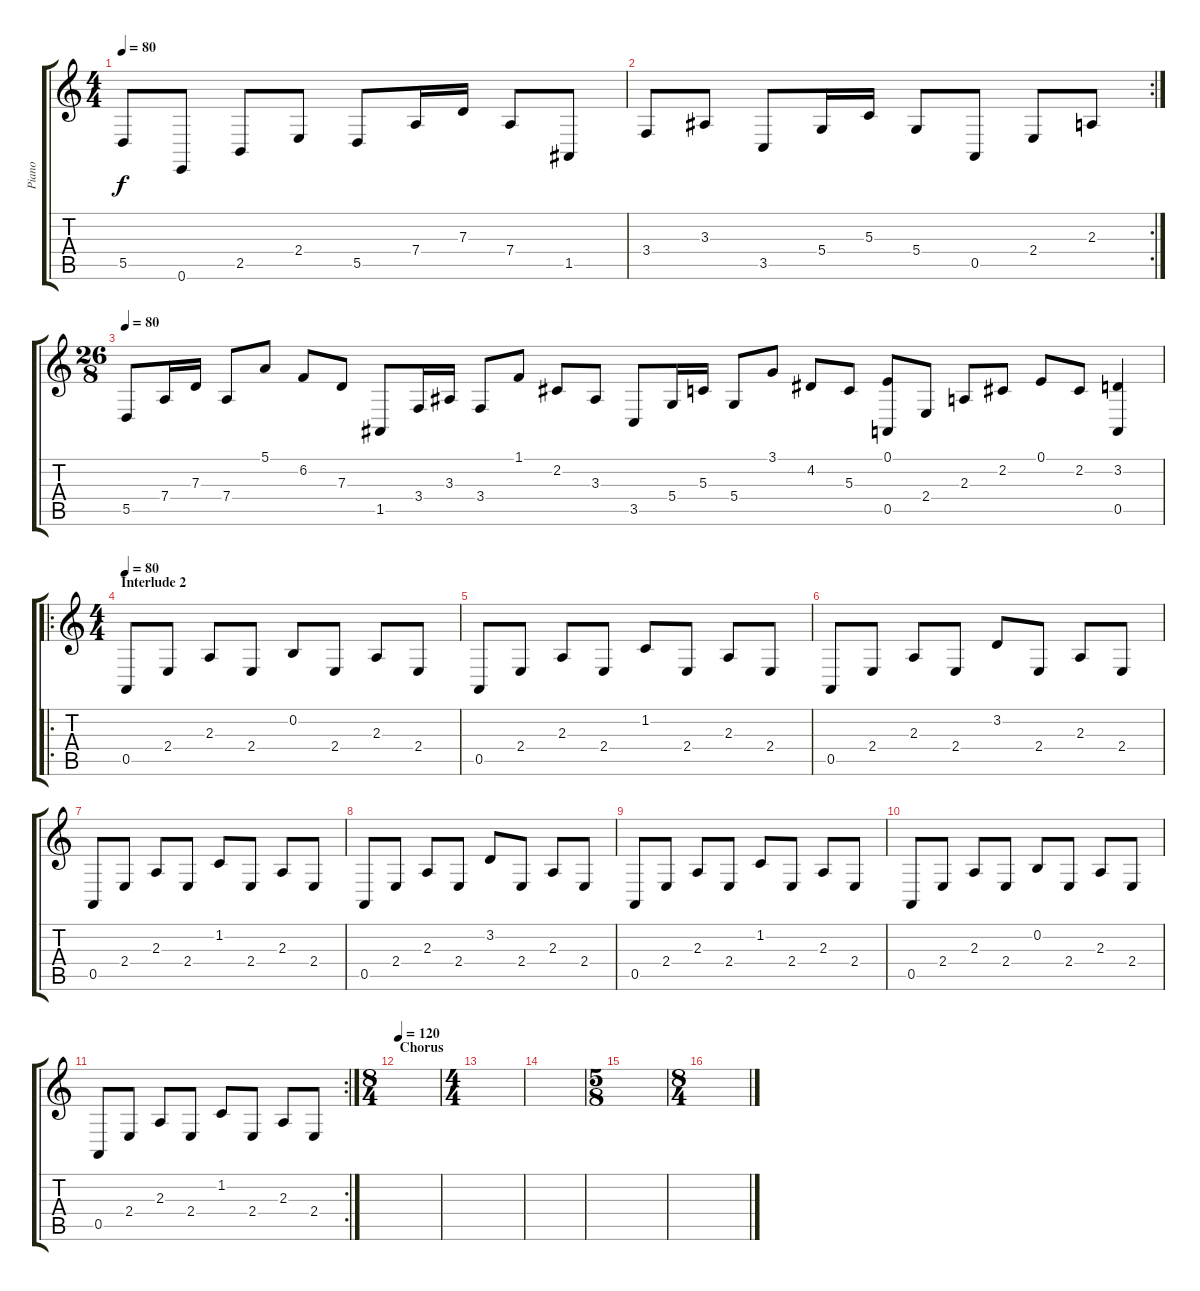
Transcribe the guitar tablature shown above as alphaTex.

\track ("Piano" "Piano") {instrument acousticgrandpiano}
\staff {score tabs}
\tuning (E4 B3 G3 D3 A2 E2) {hide}
\ts (4 4)
\tempo 80
\clef g2
\ks c
5.5.8{dy f} 0.6.8 2.5.8 2.4.8 5.5.8 7.4.16 7.3.16 7.4.8 1.5.8 |
\rc 2
3.4.8 3.3.8 3.5.8 5.4.16 5.3.16 5.4.8 0.5.8 2.4.8 2.3.8 |
\ts (26 8)
\tempo 80
5.5.8 7.4.16 7.3.16 7.4.8 5.1.8 6.2.8 7.3.8 1.5.8 3.4.16 3.3.16 3.4.8 1.1.8 2.2.8 3.3.8 3.5.8 5.4.16 5.3.16 5.4.8 3.1.8 4.2.8 5.3.8 (0.1 0.5).8 2.4.8 2.3.8 2.2.8 0.1.8 2.2.8 (3.2 0.5).4 |
\ro
\ts (4 4)
\section ("" "Interlude 2")
\tempo 80
0.5.8 2.4.8 2.3.8 2.4.8 0.2.8 2.4.8 2.3.8 2.4.8 |
0.5.8 2.4.8 2.3.8 2.4.8 1.2.8 2.4.8 2.3.8 2.4.8 |
0.5.8 2.4.8 2.3.8 2.4.8 3.2.8 2.4.8 2.3.8 2.4.8 |
0.5.8 2.4.8 2.3.8 2.4.8 1.2.8 2.4.8 2.3.8 2.4.8 |
0.5.8 2.4.8 2.3.8 2.4.8 3.2.8 2.4.8 2.3.8 2.4.8 |
0.5.8 2.4.8 2.3.8 2.4.8 1.2.8 2.4.8 2.3.8 2.4.8 |
0.5.8 2.4.8 2.3.8 2.4.8 0.2.8 2.4.8 2.3.8 2.4.8 |
\rc 2
0.5.8 2.4.8 2.3.8 2.4.8 1.2.8 2.4.8 2.3.8 2.4.8 |
\ts (8 4)
\section ("" "Chorus")
\tempo 120
|
\ts (4 4)
|
|
\ts (5 8)
|
\ts (8 4)
